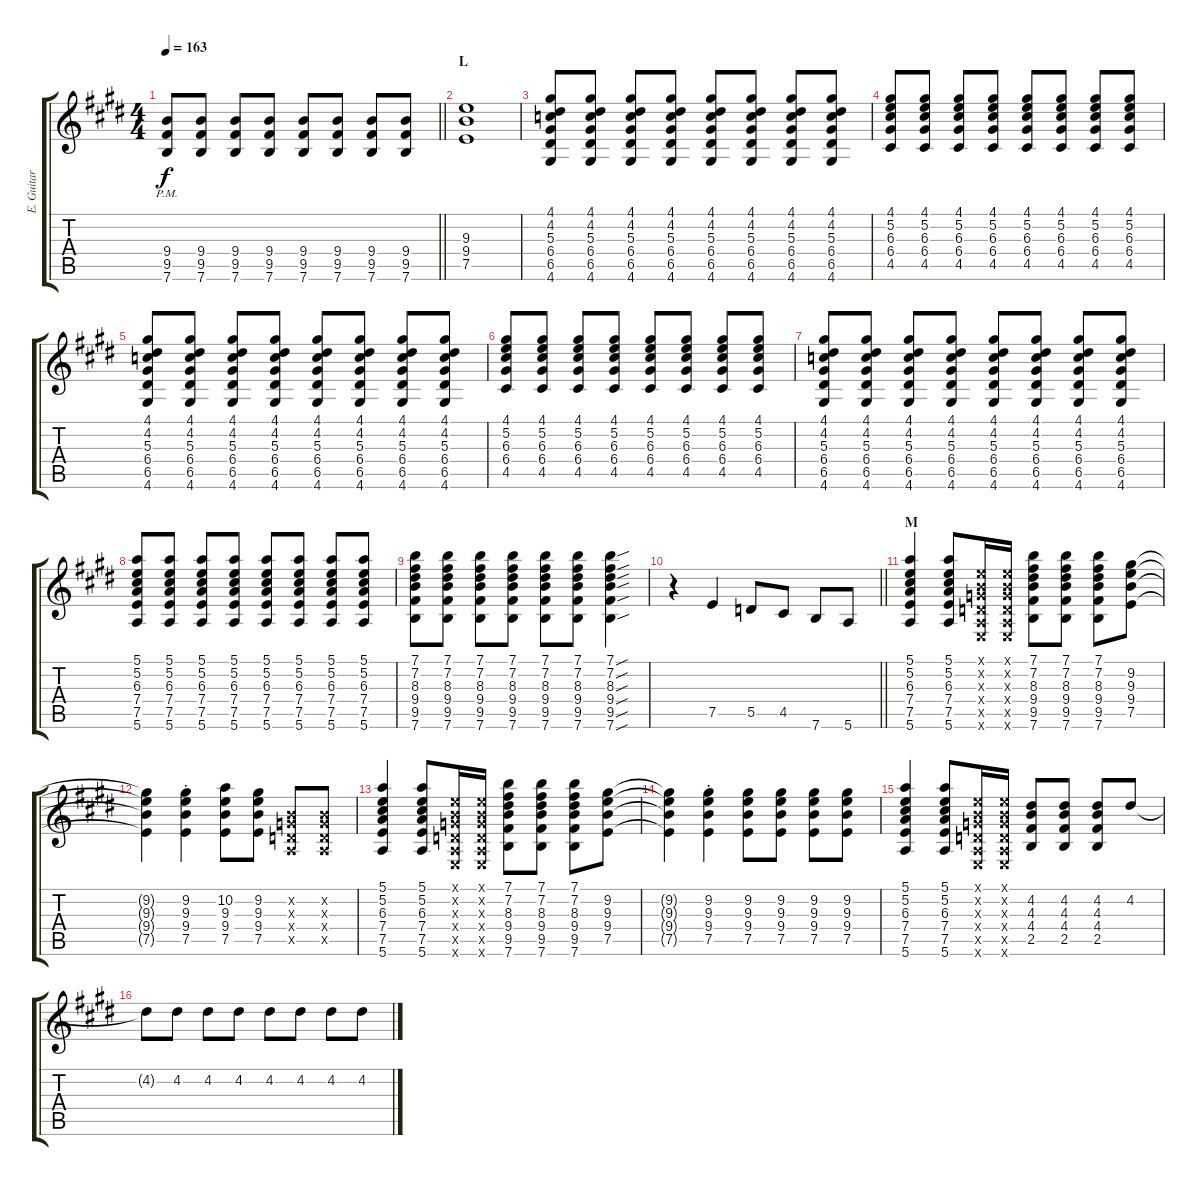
\track ("E. Guitar II" "E. Guitar ") {instrument overdrivenguitar}
\staff {score tabs}
\tuning (E4 B3 G3 D3 A2 E2) {hide}
\ts (4 4)
\tempo 163
\clef g2
\barLineRight lightlight
\ks e
(9.4{pm} 9.5{pm} 7.6{pm}).8{dy f} (9.4 9.5 7.6).8 (9.4 9.5 7.6).8 (9.4 9.5 7.6).8 (9.4 9.5 7.6).8 (9.4 9.5 7.6).8 (9.4 9.5 7.6).8 (9.4 9.5 7.6).8 |
\section ("" "L")
(9.3 9.4 7.5).1 |
(4.1 4.2 5.3 6.4 6.5 4.6).8 (4.1 4.2 5.3 6.4 6.5 4.6).8 (4.1 4.2 5.3 6.4 6.5 4.6).8 (4.1 4.2 5.3 6.4 6.5 4.6).8 (4.1 4.2 5.3 6.4 6.5 4.6).8 (4.1 4.2 5.3 6.4 6.5 4.6).8 (4.1 4.2 5.3 6.4 6.5 4.6).8 (4.1 4.2 5.3 6.4 6.5 4.6).8 |
(4.1 5.2 6.3 6.4 4.5).8 (4.1 5.2 6.3 6.4 4.5).8 (4.1 5.2 6.3 6.4 4.5).8 (4.1 5.2 6.3 6.4 4.5).8 (4.1 5.2 6.3 6.4 4.5).8 (4.1 5.2 6.3 6.4 4.5).8 (4.1 5.2 6.3 6.4 4.5).8 (4.1 5.2 6.3 6.4 4.5).8 |
(4.1 4.2 5.3 6.4 6.5 4.6).8 (4.1 4.2 5.3 6.4 6.5 4.6).8 (4.1 4.2 5.3 6.4 6.5 4.6).8 (4.1 4.2 5.3 6.4 6.5 4.6).8 (4.1 4.2 5.3 6.4 6.5 4.6).8 (4.1 4.2 5.3 6.4 6.5 4.6).8 (4.1 4.2 5.3 6.4 6.5 4.6).8 (4.1 4.2 5.3 6.4 6.5 4.6).8 |
(4.1 5.2 6.3 6.4 4.5).8 (4.1 5.2 6.3 6.4 4.5).8 (4.1 5.2 6.3 6.4 4.5).8 (4.1 5.2 6.3 6.4 4.5).8 (4.1 5.2 6.3 6.4 4.5).8 (4.1 5.2 6.3 6.4 4.5).8 (4.1 5.2 6.3 6.4 4.5).8 (4.1 5.2 6.3 6.4 4.5).8 |
(4.1 4.2 5.3 6.4 6.5 4.6).8 (4.1 4.2 5.3 6.4 6.5 4.6).8 (4.1 4.2 5.3 6.4 6.5 4.6).8 (4.1 4.2 5.3 6.4 6.5 4.6).8 (4.1 4.2 5.3 6.4 6.5 4.6).8 (4.1 4.2 5.3 6.4 6.5 4.6).8 (4.1 4.2 5.3 6.4 6.5 4.6).8 (4.1 4.2 5.3 6.4 6.5 4.6).8 |
(5.1 5.2 6.3 7.4 7.5 5.6).8 (5.1 5.2 6.3 7.4 7.5 5.6).8 (5.1 5.2 6.3 7.4 7.5 5.6).8 (5.1 5.2 6.3 7.4 7.5 5.6).8 (5.1 5.2 6.3 7.4 7.5 5.6).8 (5.1 5.2 6.3 7.4 7.5 5.6).8 (5.1 5.2 6.3 7.4 7.5 5.6).8 (5.1 5.2 6.3 7.4 7.5 5.6).8 |
(7.1 7.2 8.3 9.4 9.5 7.6).8 (7.1 7.2 8.3 9.4 9.5 7.6).8 (7.1 7.2 8.3 9.4 9.5 7.6).8 (7.1 7.2 8.3 9.4 9.5 7.6).8 (7.1 7.2 8.3 9.4 9.5 7.6).8 (7.1 7.2 8.3 9.4 9.5 7.6).8 (7.1{sou} 7.2{sou} 8.3{sou} 9.4{sou} 9.5{sou} 7.6{sou}).4 |
\barLineRight lightlight
r.4 7.5.4 5.5.8 4.5.8 7.6.8 5.6.8 |
\section ("" "M")
(5.1 5.2 6.3 7.4 7.5 5.6).4 (5.1 5.2 6.3 7.4 7.5 5.6).8 (0.1{x} 0.2{x} 0.3{x} 0.4{x} 0.5{x} 0.6{x}).16 (0.1{x} 0.2{x} 0.3{x} 0.4{x} 0.5{x} 0.6{x}).16 (7.1 7.2 8.3 9.4 9.5 7.6).8 (7.1 7.2 8.3 9.4 9.5 7.6).8 (7.1 7.2 8.3 9.4 9.5 7.6).8 (9.2 9.3 9.4 7.5).8 |
(9.2{t} 9.3{t} 9.4{t} 7.5{t}).4 (9.2{st} 9.3{st} 9.4{st} 7.5{st}).4 (10.2 9.3 9.4 7.5).8 (9.2 9.3 9.4 7.5).8 (0.2{x} 0.3{x} 0.4{x} 0.5{x}).8 (0.2{x} 0.3{x} 0.4{x} 0.5{x}).8 |
(5.1 5.2 6.3 7.4 7.5 5.6).4 (5.1 5.2 6.3 7.4 7.5 5.6).8 (0.1{x} 0.2{x} 0.3{x} 0.4{x} 0.5{x} 0.6{x}).16 (0.1{x} 0.2{x} 0.3{x} 0.4{x} 0.5{x} 0.6{x}).16 (7.1 7.2 8.3 9.4 9.5 7.6).8 (7.1 7.2 8.3 9.4 9.5 7.6).8 (7.1 7.2 8.3 9.4 9.5 7.6).8 (9.2 9.3 9.4 7.5).8 |
(9.2{t} 9.3{t} 9.4{t} 7.5{t}).4 (9.2{st} 9.3{st} 9.4{st} 7.5{st}).4 (9.2 9.3 9.4 7.5).8 (9.2 9.3 9.4 7.5).8 (9.2 9.3 9.4 7.5).8 (9.2 9.3 9.4 7.5).8 |
(5.1 5.2 6.3 7.4 7.5 5.6).4 (5.1 5.2 6.3 7.4 7.5 5.6).8 (0.1{x} 0.2{x} 0.3{x} 0.4{x} 0.5{x} 0.6{x}).16 (0.1{x} 0.2{x} 0.3{x} 0.4{x} 0.5{x} 0.6{x}).16 (4.2 4.3 4.4 2.5).8 (4.2 4.3 4.4 2.5).8 (4.2 4.3 4.4 2.5).8 4.2.8 |
4.2{t}.8 4.2.8 4.2.8 4.2.8 4.2.8 4.2.8 4.2.8 4.2.8
